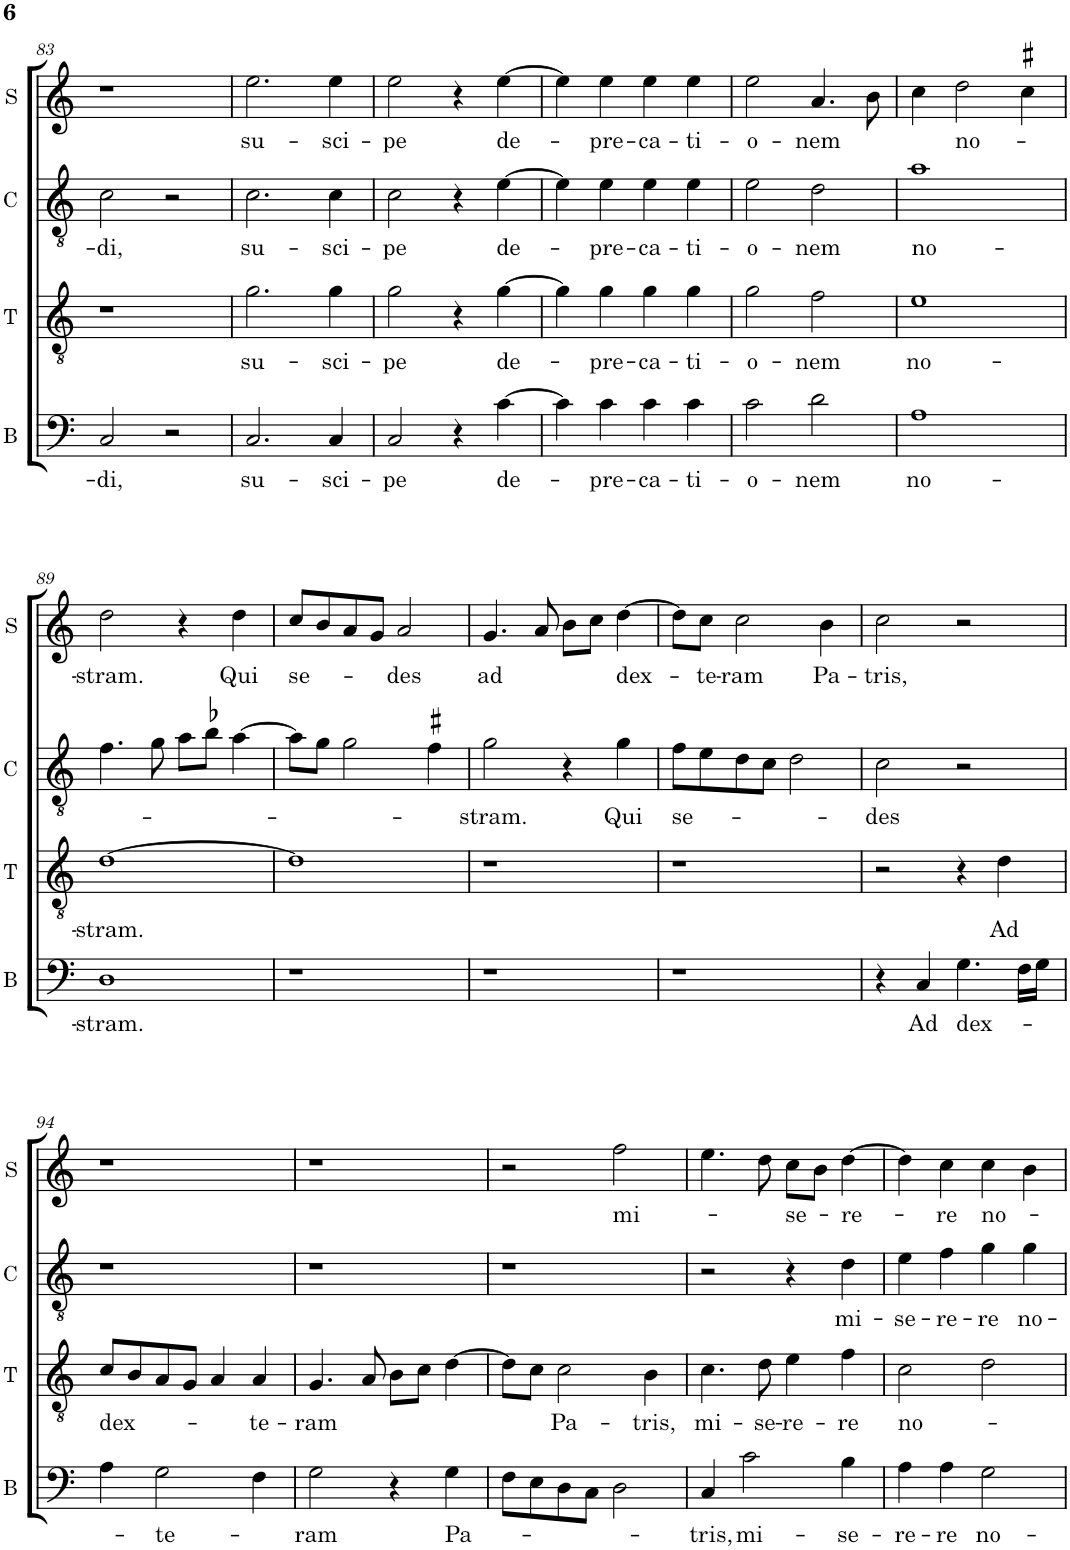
**kern	**text	**kern	**text	**kern	**text	**kern	**text
*part4	*part4	*part3	*part3	*part2	*part2	*part1	*part1
*staff4	*staff4	*staff3	*staff3	*staff2	*staff2	*staff1	*staff1
*I"B	*	*I"T	*	*I"C	*	*I"S	*
*I'B	*	*I'T	*	*I'C	*	*I'S	*
!!LO:PB:g=z
*clefF4	*	*clefGv2	*	*clefGv2	*	*clefG2	*
*	*	*	*	*Trd4c7	*	*	*
*k[]	*	*k[]	*	*k[]	*	*k[]	*
*M2/2	*	*M2/2	*	*M2/2	*	*M2/2	*
*met(c|)	*	*met(c|)	*	*met(c|)	*	*met(c|)	*
=83	=83	=83	=83	=83	=83	=83	=83
!	!LO:LY:b	!	!	!	!LO:LY:b	!	!
2C/	-di,	1r	.	2c\	-di,	1r	.
2r	.	.	.	2r	.	.	.
=84	=84	=84	=84	=84	=84	=84	=84
!	!LO:LY:b	!	!LO:LY:b	!	!LO:LY:b	!	!LO:LY:b
2.C/	su-	2.g\	su-	2.c\	su-	2.ee\	su-
!	!LO:LY:b	!	!LO:LY:b	!	!LO:LY:b	!	!LO:LY:b
4C/	-sci-	4g\	-sci-	4c\	-sci-	4ee\	-sci-
=85	=85	=85	=85	=85	=85	=85	=85
!	!LO:LY:b	!	!LO:LY:b	!	!LO:LY:b	!	!LO:LY:b
2C/	-pe	2g\	-pe	2c\	-pe	2ee\	-pe
4r	.	4r	.	4r	.	4r	.
!	!LO:LY:b	!	!LO:LY:b	!	!LO:LY:b	!	!LO:LY:b
[4c\	de-	[4g\	de-	[4e\	de-	[4ee\	de-
=86	=86	=86	=86	=86	=86	=86	=86
4c\]	.	4g\]	.	4e\]	.	4ee\]	.
!	!LO:LY:b	!	!LO:LY:b	!	!LO:LY:b	!	!LO:LY:b
4c\	-pre-	4g\	-pre-	4e\	-pre-	4ee\	-pre-
!	!LO:LY:b	!	!LO:LY:b	!	!LO:LY:b	!	!LO:LY:b
4c\	-ca-	4g\	-ca-	4e\	-ca-	4ee\	-ca-
!	!LO:LY:b	!	!LO:LY:b	!	!LO:LY:b	!	!LO:LY:b
4c\	-ti-	4g\	-ti-	4e\	-ti-	4ee\	-ti-
=87	=87	=87	=87	=87	=87	=87	=87
!	!LO:LY:b	!	!LO:LY:b	!	!LO:LY:b	!	!LO:LY:b
2c\	-o-	2g\	-o-	2e\	-o-	2ee\	-o-
!	!LO:LY:b	!	!LO:LY:b	!	!LO:LY:b	!	!LO:LY:b
2d\	-nem	2f\	-nem	2d\	-nem	4.a/	-nem
.	.	.	.	.	.	8b\	.
=88	=88	=88	=88	=88	=88	=88	=88
!	!LO:LY:b	!	!LO:LY:b	!	!LO:LY:b	!	!
1A	no-	1e	no-	1a	no-	4cc\	.
!	!	!	!	!	!	!	!LO:LY:b
.	.	.	.	.	.	2dd\	no-
.	.	.	.	.	.	4cc#X\	.
!!LO:LB:g=z
=89	=89	=89	=89	=89	=89	=89	=89
!	!LO:LY:b	!	!LO:LY:b	!	!	!	!LO:LY:b
1D	-stram.	[1d	-stram.	4.f\	.	2dd\	-stram.
.	.	.	.	8g\	.	.	.
.	.	.	.	8a\L	.	4r	.
.	.	.	.	8b-X\J	.	.	.
!	!	!	!	!	!	!	!LO:LY:b
.	.	.	.	[4a\	.	4dd\	Qui
=90	=90	=90	=90	=90	=90	=90	=90
!	!	!	!	!	!	!	!LO:LY:b
1r	.	1d]	.	8a\L]	.	8cc/L	se-
.	.	.	.	8g\J	.	8b/	.
.	.	.	.	2g\	.	8a/	.
.	.	.	.	.	.	8g/J	.
!	!	!	!	!	!	!	!LO:LY:b
.	.	.	.	.	.	2a/	-des
.	.	.	.	4f#X\	.	.	.
=91	=91	=91	=91	=91	=91	=91	=91
!	!	!	!	!	!LO:LY:b	!	!LO:LY:b
1r	.	1r	.	2g\	-stram.	4.g/	ad
.	.	.	.	.	.	8a/	.
.	.	.	.	4r	.	8b\L	.
.	.	.	.	.	.	8cc\J	.
!	!	!	!	!	!LO:LY:b	!	!LO:LY:b
.	.	.	.	4g\	Qui	[4dd\	dex-
=92	=92	=92	=92	=92	=92	=92	=92
!	!	!	!	!	!LO:LY:b	!	!
1r	.	1r	.	8f\L	se-	8dd\L]	.
!	!	!	!	!	!	!	!LO:LY:b
.	.	.	.	8e\	.	8cc\J	-te-
!	!	!	!	!	!	!	!LO:LY:b
.	.	.	.	8d\	.	2cc\	-ram
.	.	.	.	8c\J	.	.	.
.	.	.	.	2d\	.	.	.
!	!	!	!	!	!	!	!LO:LY:b
.	.	.	.	.	.	4b\	Pa-
=93	=93	=93	=93	=93	=93	=93	=93
!	!	!	!	!	!LO:LY:b	!	!LO:LY:b
4r	.	2r	.	2c\	-des	2cc\	-tris,
!	!LO:LY:b	!	!	!	!	!	!
4C/	Ad	.	.	.	.	.	.
!	!LO:LY:b	!	!	!	!	!	!
4.G\	dex-	4r	.	2r	.	2r	.
!	!	!	!LO:LY:b	!	!	!	!
.	.	4d\	Ad	.	.	.	.
16F\LL	.	.	.	.	.	.	.
16G\JJ	.	.	.	.	.	.	.
!!LO:LB:g=z
=94	=94	=94	=94	=94	=94	=94	=94
!	!	!	!LO:LY:b	!	!	!	!
4A\	.	8c/L	dex-	1r	.	1r	.
.	.	8B/	.	.	.	.	.
!	!LO:LY:b	!	!	!	!	!	!
2G\	-te-	8A/	.	.	.	.	.
.	.	8G/J	.	.	.	.	.
.	.	4A/	.	.	.	.	.
!	!	!	!LO:LY:b	!	!	!	!
4F\	.	4A/	-te-	.	.	.	.
=95	=95	=95	=95	=95	=95	=95	=95
!	!LO:LY:b	!	!LO:LY:b	!	!	!	!
2G\	-ram	4.G/	-ram	1r	.	1r	.
.	.	8A/	.	.	.	.	.
4r	.	8B\L	.	.	.	.	.
.	.	8c\J	.	.	.	.	.
!	!LO:LY:b	!	!	!	!	!	!
4G\	Pa-	[4d\	.	.	.	.	.
=96	=96	=96	=96	=96	=96	=96	=96
8F\L	.	8d\L]	.	1r	.	2r	.
8E\	.	8c\J	.	.	.	.	.
!	!	!	!LO:LY:b	!	!	!	!
8D\	.	2c\	Pa-	.	.	.	.
8C\J	.	.	.	.	.	.	.
!	!	!	!	!	!	!	!LO:LY:b
2D\	.	.	.	.	.	2ff\	mi-
!	!	!	!LO:LY:b	!	!	!	!
.	.	4B\	-tris,	.	.	.	.
=97	=97	=97	=97	=97	=97	=97	=97
!	!LO:LY:b	!	!LO:LY:b	!	!	!	!
4C/	-tris,	4.c\	mi-	2r	.	4.ee\	.
!	!LO:LY:b	!	!	!	!	!	!
2c\	mi-	.	.	.	.	.	.
!	!	!	!LO:LY:b	!	!	!	!
.	.	8d\	-se-	.	.	8dd\	.
!	!	!	!LO:LY:b	!	!	!	!LO:LY:b
.	.	4e\	-re-	4r	.	8cc\L	-se-
.	.	.	.	.	.	8b\J	.
!	!LO:LY:b	!	!LO:LY:b	!	!LO:LY:b	!	!LO:LY:b
4B\	-se-	4f\	-re	4d\	mi-	[4dd\	-re-
=98	=98	=98	=98	=98	=98	=98	=98
!	!LO:LY:b	!	!LO:LY:b	!	!LO:LY:b	!	!
4A\	-re-	2c\	no-	4e\	-se-	4dd\]	.
!	!LO:LY:b	!	!	!	!LO:LY:b	!	!LO:LY:b
4A\	-re	.	.	4f\	-re-	4cc\	-re
!	!LO:LY:b	!	!	!	!LO:LY:b	!	!LO:LY:b
2G\	no-	2d\	.	4g\	-re	4cc\	no-
!	!	!	!	!	!LO:LY:b	!	!
.	.	.	.	4g\	no-	4b\	.
=	=	=	=	=	=	=	=
*-	*-	*-	*-	*-	*-	*-	*-
